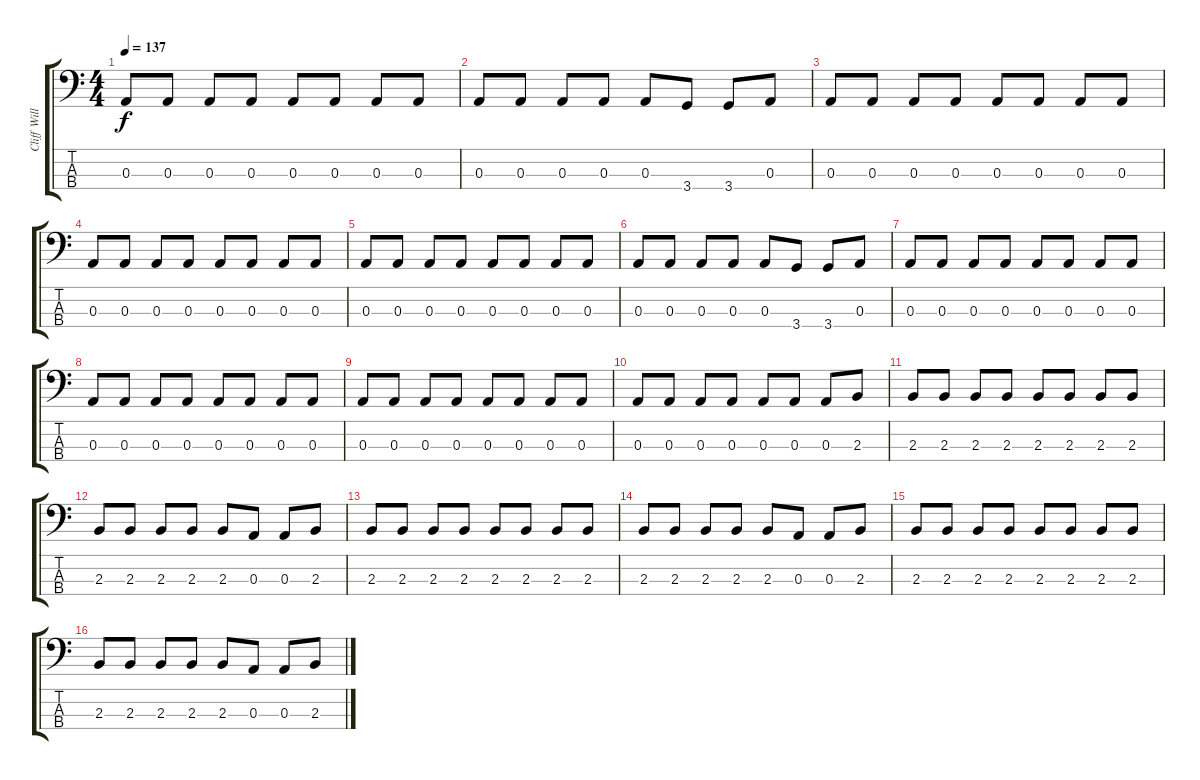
\track ("Cliff Williams" "Cliff Will") {instrument electricbasspick}
\staff {score tabs}
\tuning (G2 D2 A1 E1) {hide}
\ts (4 4)
\tempo 137
\clef f4
\ks c
0.3.8{dy f} 0.3.8 0.3.8 0.3.8 0.3.8 0.3.8 0.3.8 0.3.8 |
0.3.8 0.3.8 0.3.8 0.3.8 0.3.8 3.4.8 3.4.8 0.3.8 |
0.3.8 0.3.8 0.3.8 0.3.8 0.3.8 0.3.8 0.3.8 0.3.8 |
0.3.8 0.3.8 0.3.8 0.3.8 0.3.8 0.3.8 0.3.8 0.3.8 |
0.3.8 0.3.8 0.3.8 0.3.8 0.3.8 0.3.8 0.3.8 0.3.8 |
0.3.8 0.3.8 0.3.8 0.3.8 0.3.8 3.4.8 3.4.8 0.3.8 |
0.3.8 0.3.8 0.3.8 0.3.8 0.3.8 0.3.8 0.3.8 0.3.8 |
0.3.8 0.3.8 0.3.8 0.3.8 0.3.8 0.3.8 0.3.8 0.3.8 |
0.3.8 0.3.8 0.3.8 0.3.8 0.3.8 0.3.8 0.3.8 0.3.8 |
0.3.8 0.3.8 0.3.8 0.3.8 0.3.8 0.3.8 0.3.8 2.3.8 |
2.3.8 2.3.8 2.3.8 2.3.8 2.3.8 2.3.8 2.3.8 2.3.8 |
2.3.8 2.3.8 2.3.8 2.3.8 2.3.8 0.3.8 0.3.8 2.3.8 |
2.3.8 2.3.8 2.3.8 2.3.8 2.3.8 2.3.8 2.3.8 2.3.8 |
2.3.8 2.3.8 2.3.8 2.3.8 2.3.8 0.3.8 0.3.8 2.3.8 |
2.3.8 2.3.8 2.3.8 2.3.8 2.3.8 2.3.8 2.3.8 2.3.8 |
2.3.8 2.3.8 2.3.8 2.3.8 2.3.8 0.3.8 0.3.8 2.3.8
